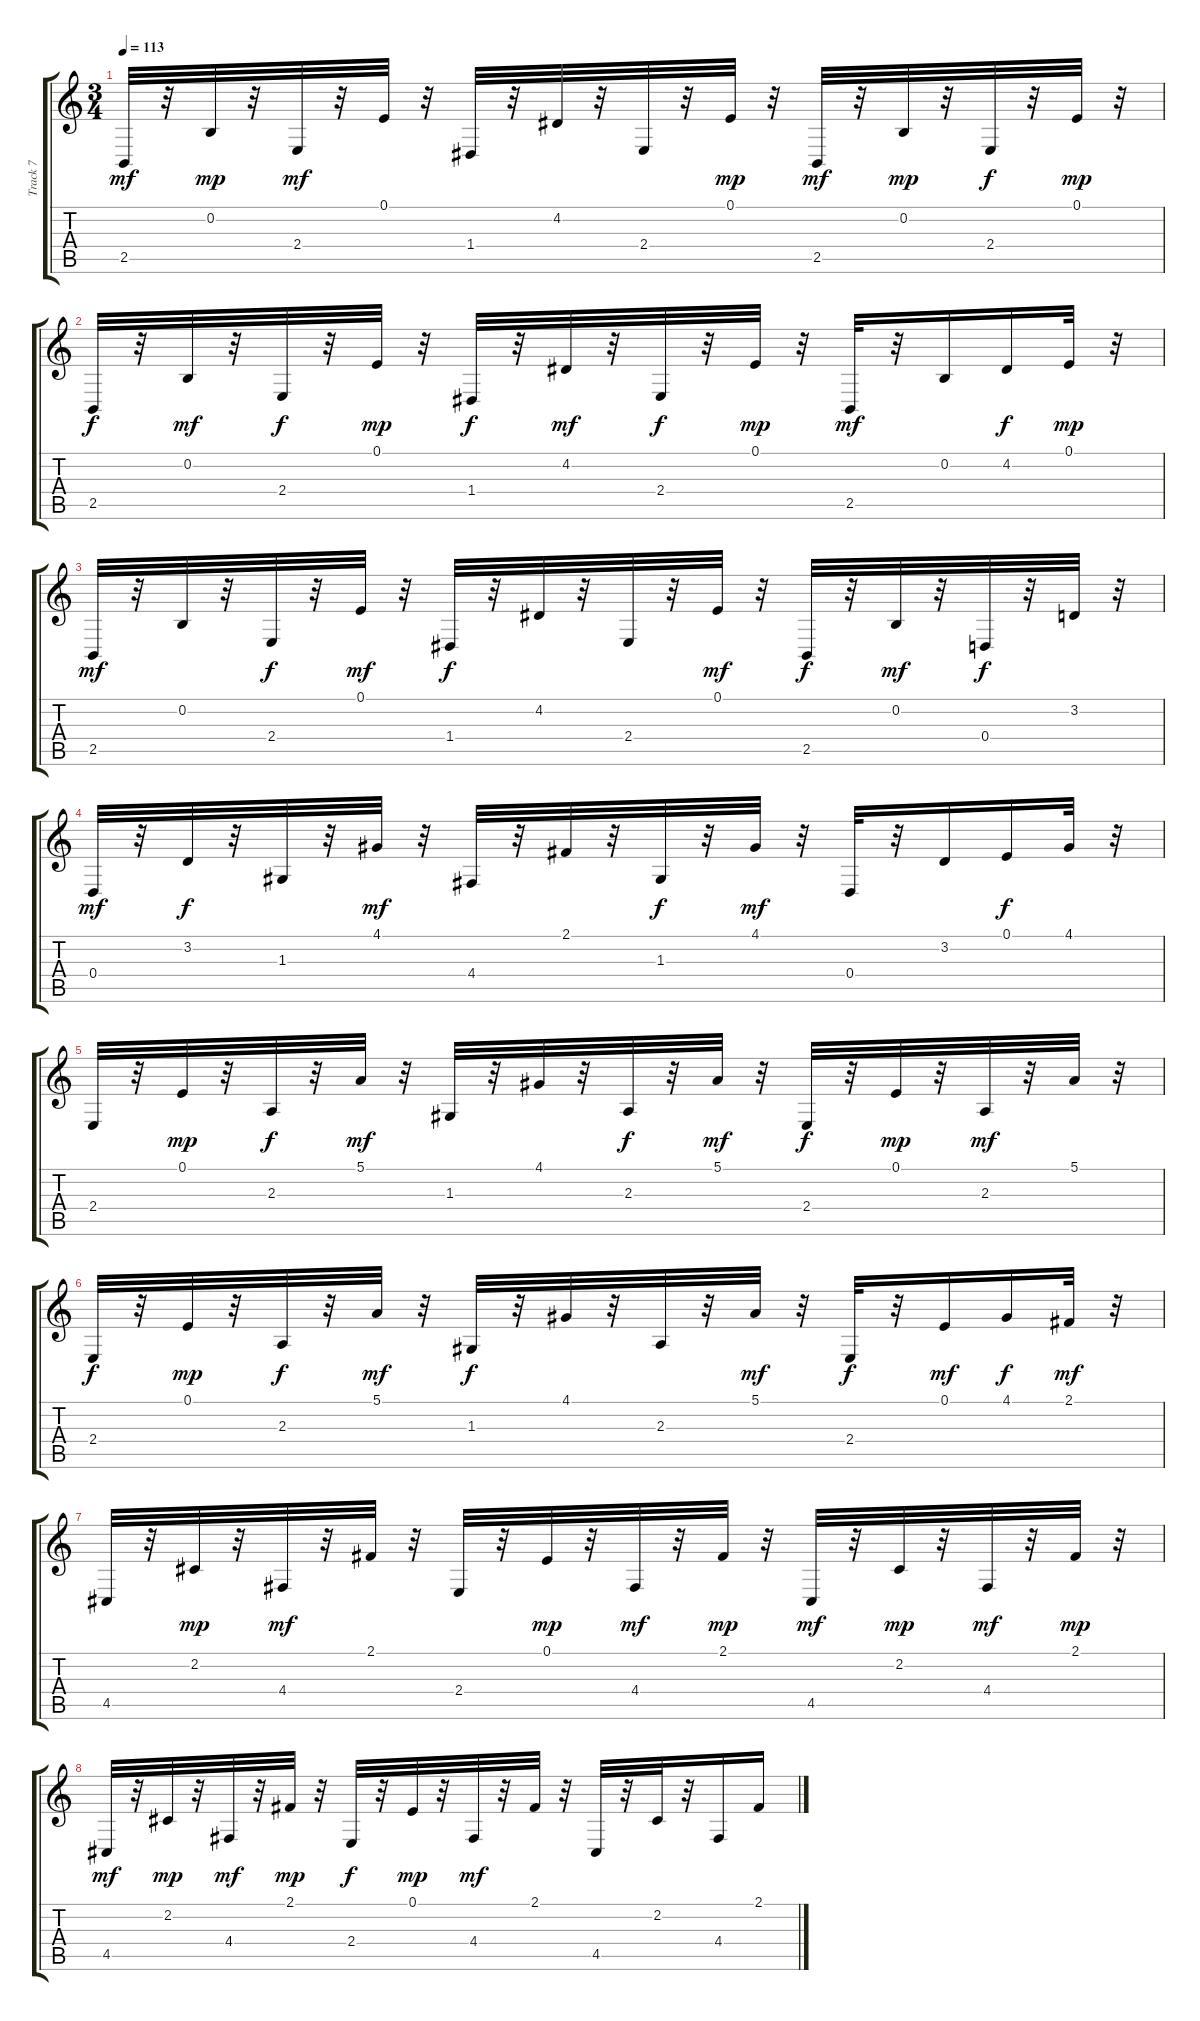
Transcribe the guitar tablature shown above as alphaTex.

\track ("Track 7" "Track 7") {instrument tangoaccordion}
\staff {score tabs}
\tuning (E4 B3 G3 D3 A2 E2) {hide}
\ts (3 4)
\tempo 113
\clef g2
\ks c
2.5.32{dy mf} r.32 0.2.32{dy mp} r.32 2.4.32{dy mf} r.32 0.1.32 r.32 1.4.32 r.32 4.2.32 r.32 2.4.32 r.32 0.1.32{dy mp} r.32 2.5.32{dy mf} r.32 0.2.32{dy mp} r.32 2.4.32{dy f} r.32 0.1.32{dy mp} r.32 |
2.5.32{dy f} r.32 0.2.32{dy mf} r.32 2.4.32{dy f} r.32 0.1.32{dy mp} r.32 1.4.32{dy f} r.32 4.2.32{dy mf} r.32 2.4.32{dy f} r.32 0.1.32{dy mp} r.32 2.5.32{dy mf} r.32 0.2.16 4.2.16{dy f} 0.1.32{dy mp} r.32 |
2.5.32{dy mf} r.32 0.2.32 r.32 2.4.32{dy f} r.32 0.1.32{dy mf} r.32 1.4.32{dy f} r.32 4.2.32 r.32 2.4.32 r.32 0.1.32{dy mf} r.32 2.5.32{dy f} r.32 0.2.32{dy mf} r.32 0.4.32{dy f} r.32 3.2.32 r.32 |
0.4.32{dy mf} r.32 3.2.32{dy f} r.32 1.3.32 r.32 4.1.32{dy mf} r.32 4.4.32 r.32 2.1.32 r.32 1.3.32{dy f} r.32 4.1.32{dy mf} r.32 0.4.32 r.32 3.2.16 0.1.16{dy f} 4.1.32 r.32 |
2.4.32 r.32 0.1.32{dy mp} r.32 2.3.32{dy f} r.32 5.1.32{dy mf} r.32 1.3.32 r.32 4.1.32 r.32 2.3.32{dy f} r.32 5.1.32{dy mf} r.32 2.4.32{dy f} r.32 0.1.32{dy mp} r.32 2.3.32{dy mf} r.32 5.1.32 r.32 |
2.4.32{dy f} r.32 0.1.32{dy mp} r.32 2.3.32{dy f} r.32 5.1.32{dy mf} r.32 1.3.32{dy f} r.32 4.1.32 r.32 2.3.32 r.32 5.1.32{dy mf} r.32 2.4.32{dy f} r.32 0.1.16{dy mf} 4.1.16{dy f} 2.1.32{dy mf} r.32 |
4.5.32 r.32 2.2.32{dy mp} r.32 4.4.32{dy mf} r.32 2.1.32 r.32 2.4.32 r.32 0.1.32{dy mp} r.32 4.4.32{dy mf} r.32 2.1.32{dy mp} r.32 4.5.32{dy mf} r.32 2.2.32{dy mp} r.32 4.4.32{dy mf} r.32 2.1.32{dy mp} r.32 |
4.5.32{dy mf} r.32 2.2.32{dy mp} r.32 4.4.32{dy mf} r.32 2.1.32{dy mp} r.32 2.4.32{dy f} r.32 0.1.32{dy mp} r.32 4.4.32{dy mf} r.32 2.1.32 r.32 4.5.32 r.32 2.2.32 r.32 4.4.16 2.1.16
